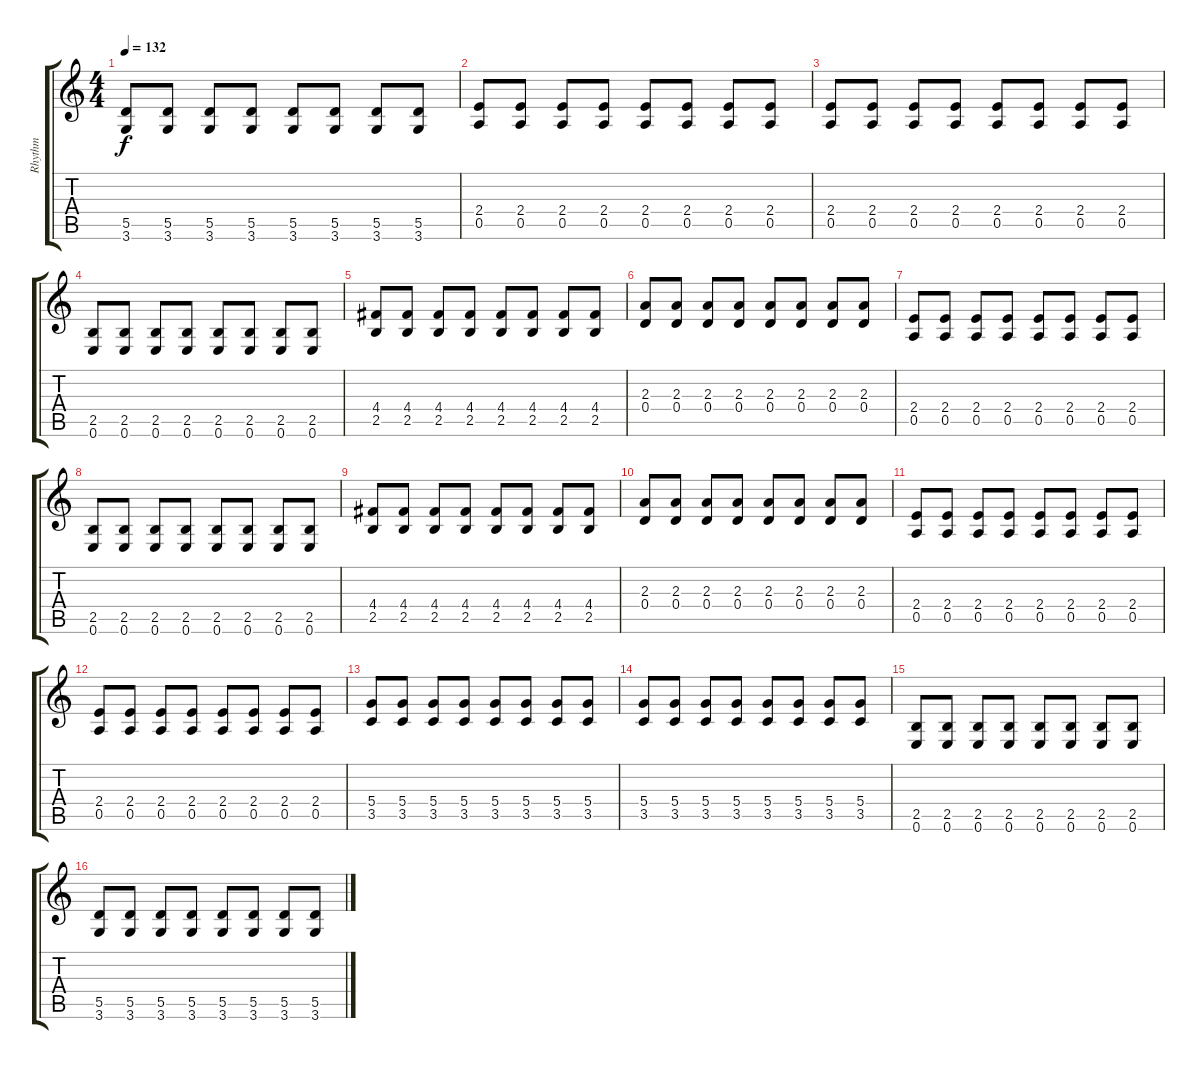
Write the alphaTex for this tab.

\track ("Rhythm" "Rhythm") {instrument overdrivenguitar}
\staff {score tabs}
\tuning (E4 B3 G3 D3 A2 E2) {hide}
\ts (4 4)
\tempo 132
\clef g2
\ks c
(5.5 3.6).8{dy f} (5.5 3.6).8 (5.5 3.6).8 (5.5 3.6).8 (5.5 3.6).8 (5.5 3.6).8 (5.5 3.6).8 (5.5 3.6).8 |
(2.4 0.5).8 (2.4 0.5).8 (2.4 0.5).8 (2.4 0.5).8 (2.4 0.5).8 (2.4 0.5).8 (2.4 0.5).8 (2.4 0.5).8 |
(2.4 0.5).8 (2.4 0.5).8 (2.4 0.5).8 (2.4 0.5).8 (2.4 0.5).8 (2.4 0.5).8 (2.4 0.5).8 (2.4 0.5).8 |
(2.5 0.6).8 (2.5 0.6).8 (2.5 0.6).8 (2.5 0.6).8 (2.5 0.6).8 (2.5 0.6).8 (2.5 0.6).8 (2.5 0.6).8 |
(4.4 2.5).8 (4.4 2.5).8 (4.4 2.5).8 (4.4 2.5).8 (4.4 2.5).8 (4.4 2.5).8 (4.4 2.5).8 (4.4 2.5).8 |
(2.3 0.4).8 (2.3 0.4).8 (2.3 0.4).8 (2.3 0.4).8 (2.3 0.4).8 (2.3 0.4).8 (2.3 0.4).8 (2.3 0.4).8 |
(2.4 0.5).8 (2.4 0.5).8 (2.4 0.5).8 (2.4 0.5).8 (2.4 0.5).8 (2.4 0.5).8 (2.4 0.5).8 (2.4 0.5).8 |
(2.5 0.6).8 (2.5 0.6).8 (2.5 0.6).8 (2.5 0.6).8 (2.5 0.6).8 (2.5 0.6).8 (2.5 0.6).8 (2.5 0.6).8 |
(4.4 2.5).8 (4.4 2.5).8 (4.4 2.5).8 (4.4 2.5).8 (4.4 2.5).8 (4.4 2.5).8 (4.4 2.5).8 (4.4 2.5).8 |
(2.3 0.4).8 (2.3 0.4).8 (2.3 0.4).8 (2.3 0.4).8 (2.3 0.4).8 (2.3 0.4).8 (2.3 0.4).8 (2.3 0.4).8 |
(2.4 0.5).8 (2.4 0.5).8 (2.4 0.5).8 (2.4 0.5).8 (2.4 0.5).8 (2.4 0.5).8 (2.4 0.5).8 (2.4 0.5).8 |
(2.4 0.5).8 (2.4 0.5).8 (2.4 0.5).8 (2.4 0.5).8 (2.4 0.5).8 (2.4 0.5).8 (2.4 0.5).8 (2.4 0.5).8 |
(5.4 3.5).8 (5.4 3.5).8 (5.4 3.5).8 (5.4 3.5).8 (5.4 3.5).8 (5.4 3.5).8 (5.4 3.5).8 (5.4 3.5).8 |
(5.4 3.5).8 (5.4 3.5).8 (5.4 3.5).8 (5.4 3.5).8 (5.4 3.5).8 (5.4 3.5).8 (5.4 3.5).8 (5.4 3.5).8 |
(2.5 0.6).8 (2.5 0.6).8 (2.5 0.6).8 (2.5 0.6).8 (2.5 0.6).8 (2.5 0.6).8 (2.5 0.6).8 (2.5 0.6).8 |
(5.5 3.6).8 (5.5 3.6).8 (5.5 3.6).8 (5.5 3.6).8 (5.5 3.6).8 (5.5 3.6).8 (5.5 3.6).8 (5.5 3.6).8
